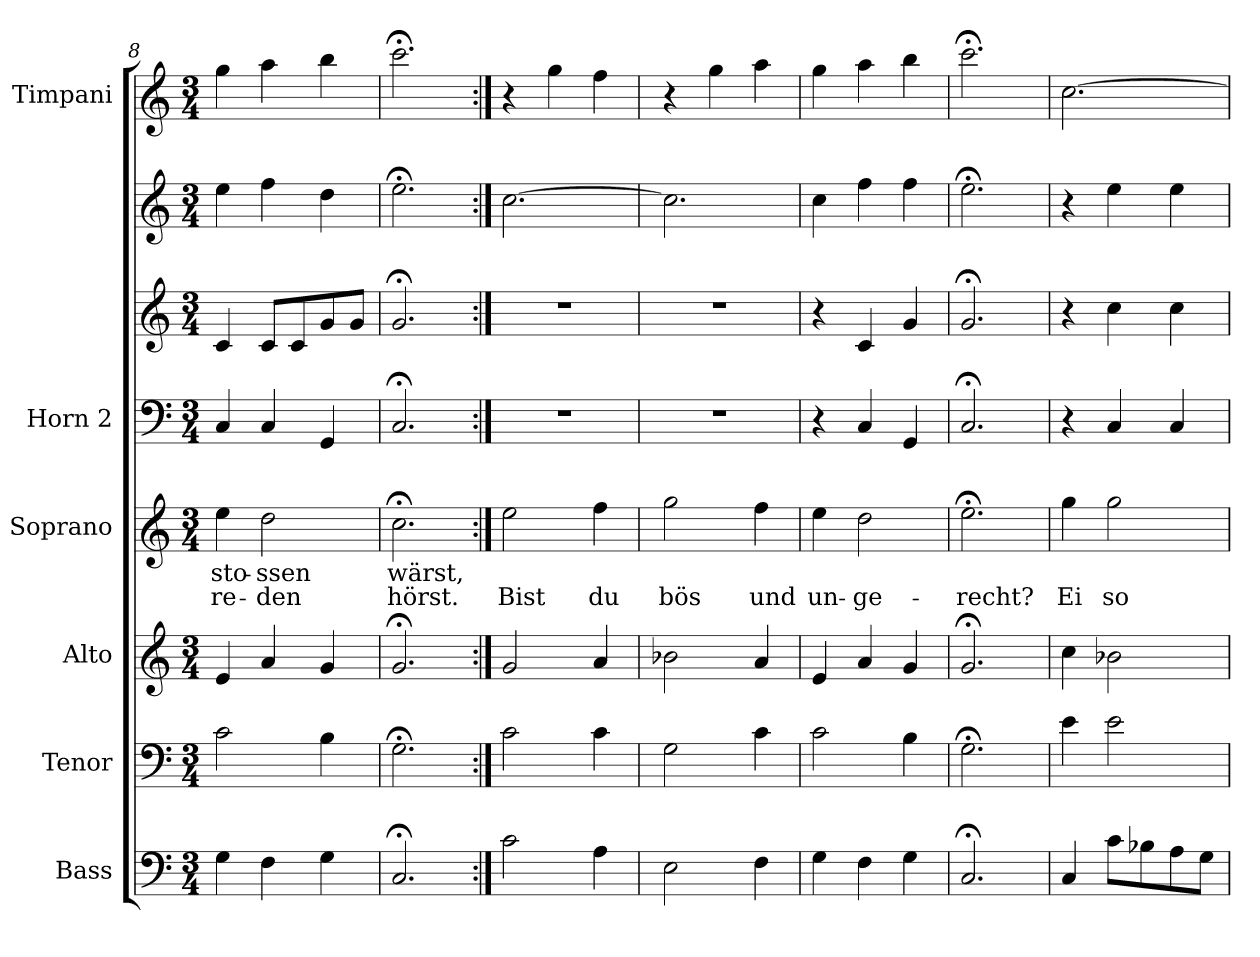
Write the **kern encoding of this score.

**kern	**kern	**kern	**kern	**text	**text	**kern	**kern	**kern	**kern
*part6	*part5	*part4	*part3	*part3	*part3	*part2	*part2	*part2	*part1
*staff8	*staff7	*staff6	*staff5	*staff5	*staff5	*staff4	*staff3	*staff2	*staff1
*I"Bass	*I"Tenor	*I"Alto	*I"Soprano	*	*	*I"Horn 2	*	*	*I"Timpani
*I'B.	*I'T.	*I'A.	*I'S.	*	*	*	*	*	*
*clefF4	*clefF4	*clefG2	*clefG2	*	*	*clefF4	*clefG2	*clefG2	*clefG2
*k[]	*k[]	*k[]	*k[]	*	*	*k[]	*k[]	*k[]	*k[]
*	*	*	*	*	*	*	*	*	*C:
*M3/4	*M3/4	*M3/4	*M3/4	*	*	*M3/4	*M3/4	*M3/4	*M3/4
=8	=8	=8	=8	=8	=8	=8	=8	=8	=8
4G\	2c\	4e/	4ee\	-sto-	re-	4C/	4c/	4ee\	4gg\
4F\	.	4a/	2dd\	-ssen	-den	4C/	8c/L	4ff\	4aa\
.	.	.	.	.	.	.	8c/	.	.
4G\	4B\	4g/	.	.	.	4GG/	8g/	4dd\	4bb\
.	.	.	.	.	.	.	8g/J	.	.
=9	=9	=9	=9	=9	=9	=9	=9	=9	=9
2.C;</	2.G;<\	2.g;</	2.cc;<\	wärst,	hörst.	2.C;</	2.g;</	2.ee;<\	2.ccc;<\
!!LO:PB:g=z
=10:|!	=10:|!	=10:|!	=10:|!	=10:|!	=10:|!	=10:|!	=10:|!	=10:|!	=10:|!
2c\	2c\	2g/	2ee\	.	Bist	2.r	2.r	[2.cc\	4r
.	.	.	.	.	.	.	.	.	4gg\
4A\	4c\	4a/	4ff\	.	du	.	.	.	4ff\
=11	=11	=11	=11	=11	=11	=11	=11	=11	=11
2E\	2G\	2b-X\	2gg\	.	bös	2.r	2.r	2.cc\]	4r
.	.	.	.	.	.	.	.	.	4gg\
4F\	4c\	4a/	4ff\	.	und	.	.	.	4aa\
=12	=12	=12	=12	=12	=12	=12	=12	=12	=12
4G\	2c\	4e/	4ee\	.	un-	4r	4r	4cc\	4gg\
4F\	.	4a/	2dd\	.	-ge-	4C/	4c/	4ff\	4aa\
4G\	4B\	4g/	.	.	.	4GG/	4g/	4ff\	4bb\
=13	=13	=13	=13	=13	=13	=13	=13	=13	=13
2.C;</	2.G;<\	2.g;</	2.ee;<\	.	-recht?	2.C;</	2.g;</	2.ee;<\	2.ccc;<\
=14	=14	=14	=14	=14	=14	=14	=14	=14	=14
4C/	4e\	4cc\	4gg\	.	Ei	4r	4r	4r	[2.cc\
8c\L	2e\	2b-X\	2gg\	.	so	4C/	4cc\	4ee\	.
8B-X\	.	.	.	.	.	.	.	.	.
8A\	.	.	.	.	.	4C/	4cc\	4ee\	.
8G\J	.	.	.	.	.	.	.	.	.
=	=	=	=	=	=	=	=	=	=
*-	*-	*-	*-	*-	*-	*-	*-	*-	*-
